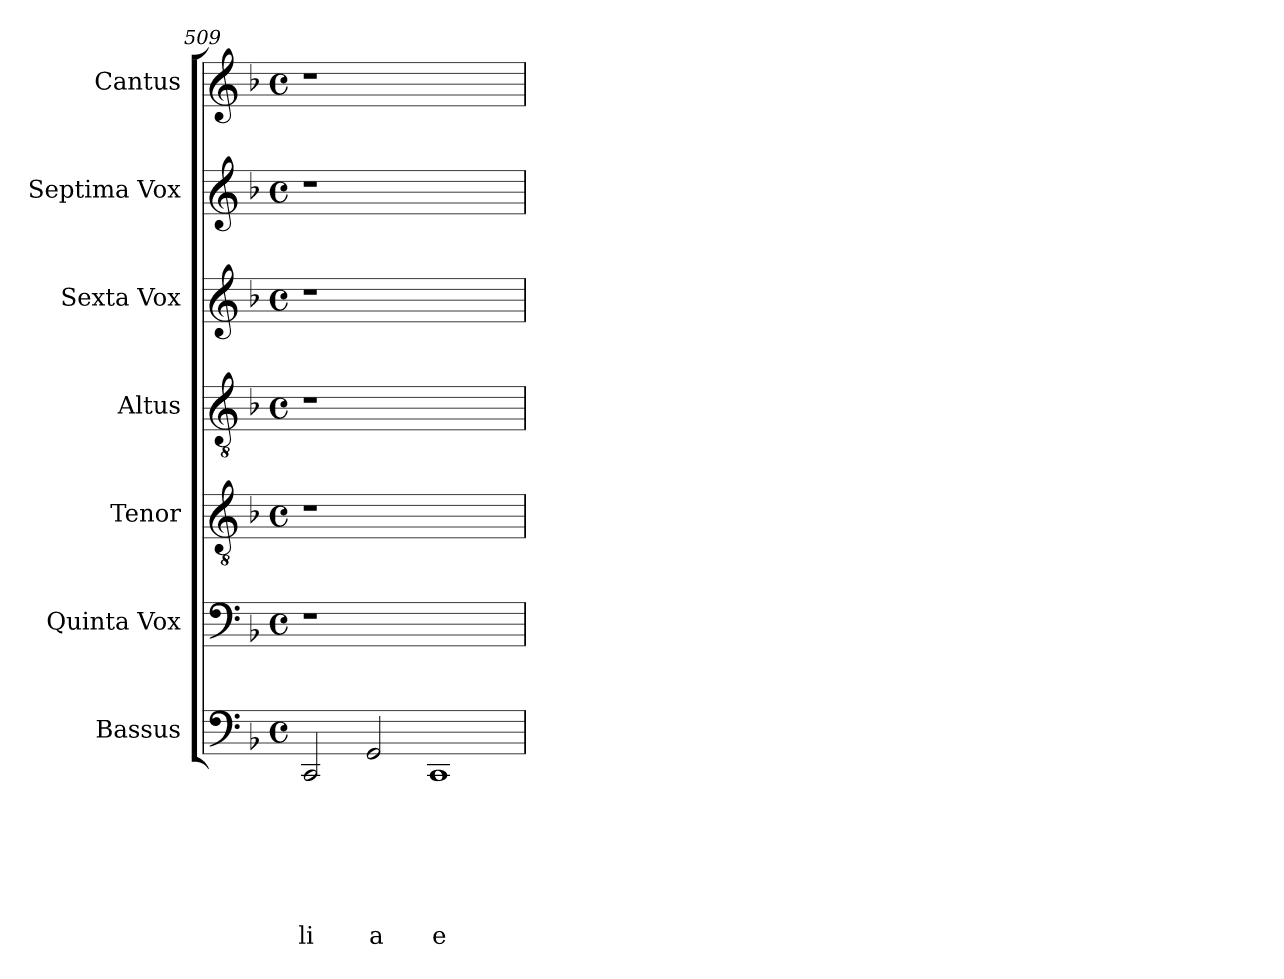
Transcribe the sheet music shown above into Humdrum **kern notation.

**kern	**text	**text	**text	**text	**text	**text	**text	**kern	**kern	**kern	**kern	**kern	**kern
*part7	*part7	*part7	*part7	*part7	*part7	*part7	*part7	*part6	*part5	*part4	*part3	*part2	*part1
*staff7	*staff7	*staff7	*staff7	*staff7	*staff7	*staff7	*staff7	*staff6	*staff5	*staff4	*staff3	*staff2	*staff1
*I"Bassus	*	*	*	*	*	*	*	*I"Quinta Vox	*I"Tenor	*I"Altus	*I"Sexta Vox	*I"Septima Vox	*I"Cantus
*	*	*	*	*	*	*	*	*I'Quinta Vox	*I'Tenor	*I'Altus	*I'Sexta Vox	*I'Septima Vox	*I'Cantus
*clefF4	*	*	*	*	*	*	*	*clefF4	*clefGv2	*clefGv2	*clefG2	*clefG2	*clefG2
*k[b-]	*	*	*	*	*	*	*	*k[b-]	*k[b-]	*k[b-]	*k[b-]	*k[b-]	*k[b-]
*F:	*	*	*	*	*	*	*	*F:	*F:	*F:	*F:	*F:	*F:
*M4/4	*	*	*	*	*	*	*	*M4/4	*M4/4	*M4/4	*M4/4	*M4/4	*M4/4
*met(c)	*	*	*	*	*	*	*	*met(c)	*met(c)	*met(c)	*met(c)	*met(c)	*met(c)
=509	=509	=509	=509	=509	=509	=509	=509	=509	=509	=509	=509	=509	=509
!	!	!	!	!	!	!	!LO:LY:b	!	!	!	!	!	!
2CC/	.	.	.	.	.	.	li	1r	1r	1r	1r	1r	1r
!	!	!	!	!	!	!	!LO:LY:b	!	!	!	!	!	!
2GG/	.	.	.	.	.	.	a	.	.	.	.	.	.
!	!	!	!	!	!	!	!LO:LY:b	!	!	!	!	!	!
1CC	.	.	.	.	.	.	e	1ryy	1ryy	1ryy	1ryy	1ryy	1ryy
=	=	=	=	=	=	=	=	=	=	=	=	=	=
*-	*-	*-	*-	*-	*-	*-	*-	*-	*-	*-	*-	*-	*-
